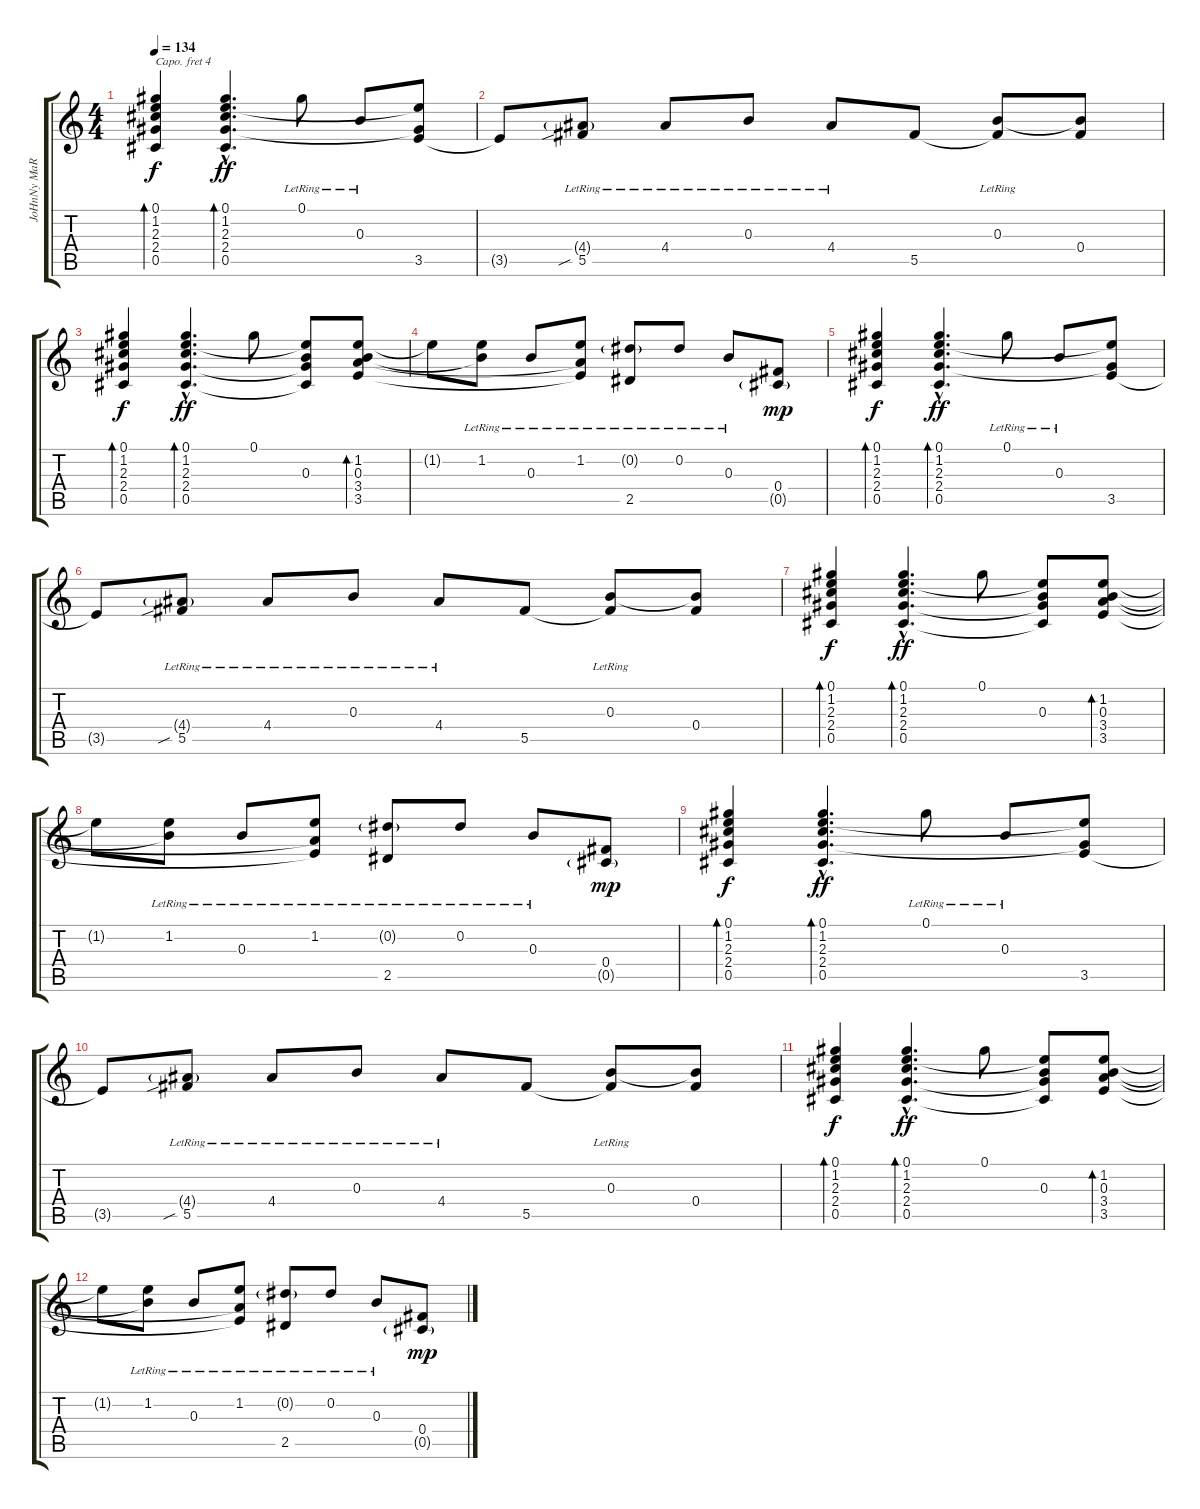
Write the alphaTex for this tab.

\track ("JoHnNy MaRr" "JoHnNy MaR") {instrument electricguitarclean}
\staff {score tabs}
\capo 4
\tuning (E4 B3 G3 D3 A2 E2) {hide}
\ts (4 4)
\tempo 134
\clef g2
\ks c
(0.1 1.2 2.3 2.4 0.5).4{bd 30 dy f} (0.1{hac} 1.2{hac} 2.3{hac} 2.4{hac} 0.5{hac}).4{d bd 30 dy ff} 0.1{lr}.8 0.3{lr}.8 (1.2{t} 2.4{t} 3.5).8 |
3.5{t}.8 (4.4{g} 5.5{sib lr}).8 4.4{lr}.8 0.3{lr}.8 4.4{lr}.8 5.5.8 (0.3{lr} 5.5{t}).8 (0.3{t} 0.4).8 |
(0.1 1.2 2.3 2.4 0.5).4{bd 30 dy f volume 13} (0.1{hac} 1.2{hac} 2.3{hac} 2.4{hac} 0.5{hac}).4{d bd 30 dy ff} 0.1.8 (1.2{t} 0.3 2.4{t} 0.5{t}).8 (1.2 0.3 3.4 3.5).8{bd 30} |
1.2{t}.8 (1.2{lr} 0.3{t}).8 0.3{lr}.8 (1.2{lr} 3.4{t} 3.5{t}).8 (0.2{g} 2.5{lr}).8 0.2{lr}.8 0.3{lr}.8 (0.4 0.5{g}).8{dy mp} |
(0.1 1.2 2.3 2.4 0.5).4{bd 30 dy f} (0.1{hac} 1.2{hac} 2.3{hac} 2.4{hac} 0.5{hac}).4{d bd 30 dy ff} 0.1{lr}.8 0.3{lr}.8 (1.2{t} 2.4{t} 3.5).8 |
3.5{t}.8 (4.4{g} 5.5{sib lr}).8 4.4{lr}.8 0.3{lr}.8 4.4{lr}.8 5.5.8 (0.3{lr} 5.5{t}).8 (0.3{t} 0.4).8 |
(0.1 1.2 2.3 2.4 0.5).4{bd 30 dy f volume 11} (0.1{hac} 1.2{hac} 2.3{hac} 2.4{hac} 0.5{hac}).4{d bd 30 dy ff} 0.1.8 (1.2{t} 0.3 2.4{t} 0.5{t}).8 (1.2 0.3 3.4 3.5).8{bd 30} |
1.2{t}.8 (1.2{lr} 0.3{t}).8 0.3{lr}.8 (1.2{lr} 3.4{t} 3.5{t}).8 (0.2{g} 2.5{lr}).8 0.2{lr}.8 0.3{lr}.8 (0.4 0.5{g}).8{dy mp} |
(0.1 1.2 2.3 2.4 0.5).4{bd 30 dy f volume 0} (0.1{hac} 1.2{hac} 2.3{hac} 2.4{hac} 0.5{hac}).4{d bd 30 dy ff} 0.1{lr}.8 0.3{lr}.8 (1.2{t} 2.4{t} 3.5).8 |
3.5{t}.8 (4.4{g} 5.5{sib lr}).8 4.4{lr}.8 0.3{lr}.8 4.4{lr}.8 5.5.8 (0.3{lr} 5.5{t}).8 (0.3{t} 0.4).8 |
(0.1 1.2 2.3 2.4 0.5).4{bd 30 dy f} (0.1{hac} 1.2{hac} 2.3{hac} 2.4{hac} 0.5{hac}).4{d bd 30 dy ff} 0.1.8 (1.2{t} 0.3 2.4{t} 0.5{t}).8 (1.2 0.3 3.4 3.5).8{bd 30} |
1.2{t}.8 (1.2{lr} 0.3{t}).8 0.3{lr}.8 (1.2{lr} 3.4{t} 3.5{t}).8 (0.2{g} 2.5{lr}).8 0.2{lr}.8 0.3{lr}.8 (0.4 0.5{g}).8{dy mp}
